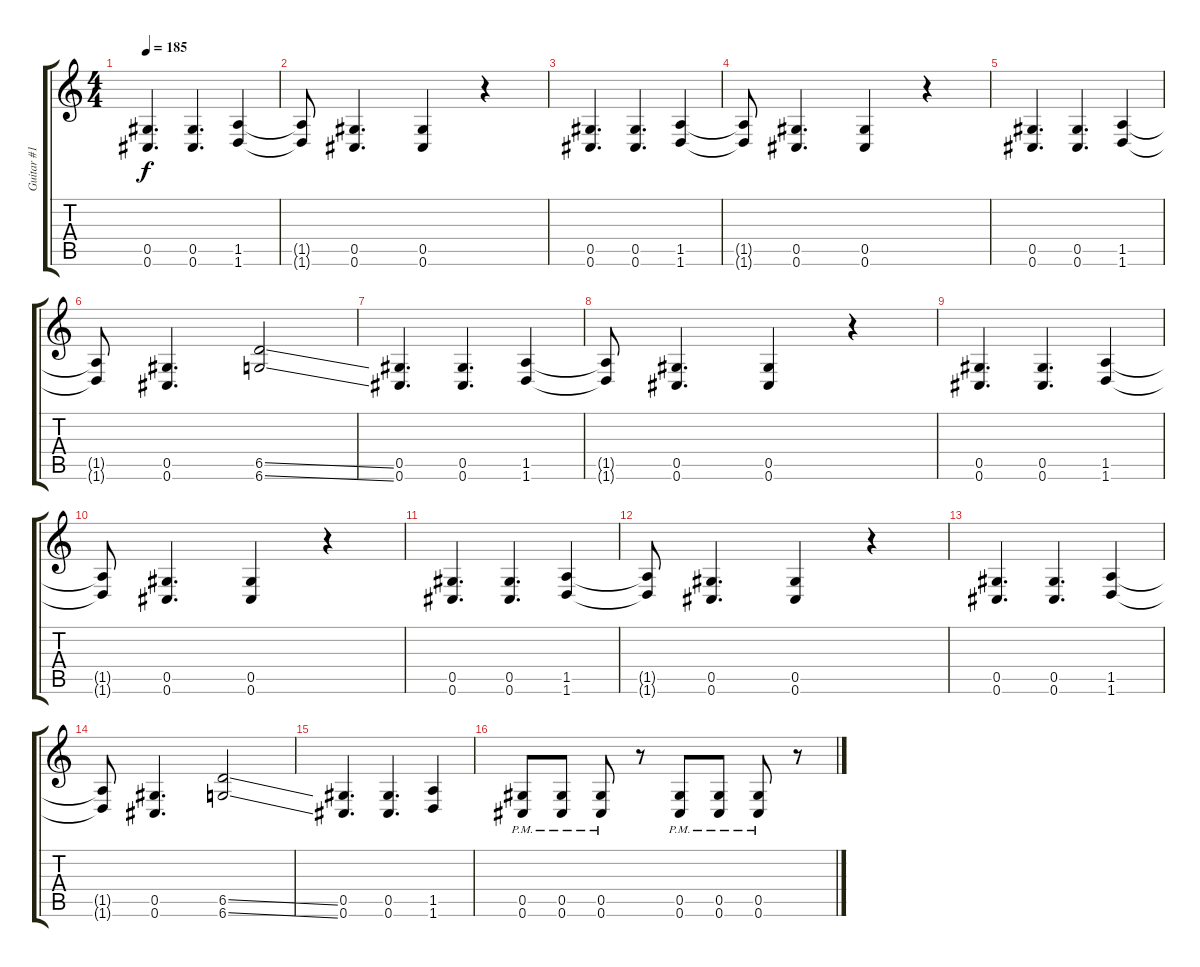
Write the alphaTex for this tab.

\track ("Guitar #1" "Guitar #1") {instrument distortionguitar}
\staff {score tabs}
\tuning (Eb4 Bb3 Gb3 Db3 Ab2 Db2) {hide}
\ts (4 4)
\tempo 185
\clef g2
\ks c
(0.5 0.6).4{d dy f} (0.5 0.6).4{d} (1.5 1.6).4 |
(1.5{t} 1.6{t}).8 (0.5 0.6).4{d} (0.5 0.6).4 r.4 |
(0.5 0.6).4{d} (0.5 0.6).4{d} (1.5 1.6).4 |
(1.5{t} 1.6{t}).8 (0.5 0.6).4{d} (0.5 0.6).4 r.4 |
(0.5 0.6).4{d} (0.5 0.6).4{d} (1.5 1.6).4 |
(1.5{t} 1.6{t}).8 (0.5 0.6).4{d} (6.5{ss} 6.6{ss}).2 |
(0.5 0.6).4{d} (0.5 0.6).4{d} (1.5 1.6).4 |
(1.5{t} 1.6{t}).8 (0.5 0.6).4{d} (0.5 0.6).4 r.4 |
(0.5 0.6).4{d} (0.5 0.6).4{d} (1.5 1.6).4 |
(1.5{t} 1.6{t}).8 (0.5 0.6).4{d} (0.5 0.6).4 r.4 |
(0.5 0.6).4{d} (0.5 0.6).4{d} (1.5 1.6).4 |
(1.5{t} 1.6{t}).8 (0.5 0.6).4{d} (0.5 0.6).4 r.4 |
(0.5 0.6).4{d} (0.5 0.6).4{d} (1.5 1.6).4 |
(1.5{t} 1.6{t}).8 (0.5 0.6).4{d} (6.5{ss} 6.6{ss}).2 |
(0.5 0.6).4{d} (0.5 0.6).4{d} (1.5 1.6).4 |
(0.5{pm} 0.6{pm}).8 (0.5{pm} 0.6{pm}).8 (0.5{pm} 0.6{pm}).8 r.8 (0.5{pm} 0.6{pm}).8 (0.5{pm} 0.6{pm}).8 (0.5{pm} 0.6{pm}).8 r.8
